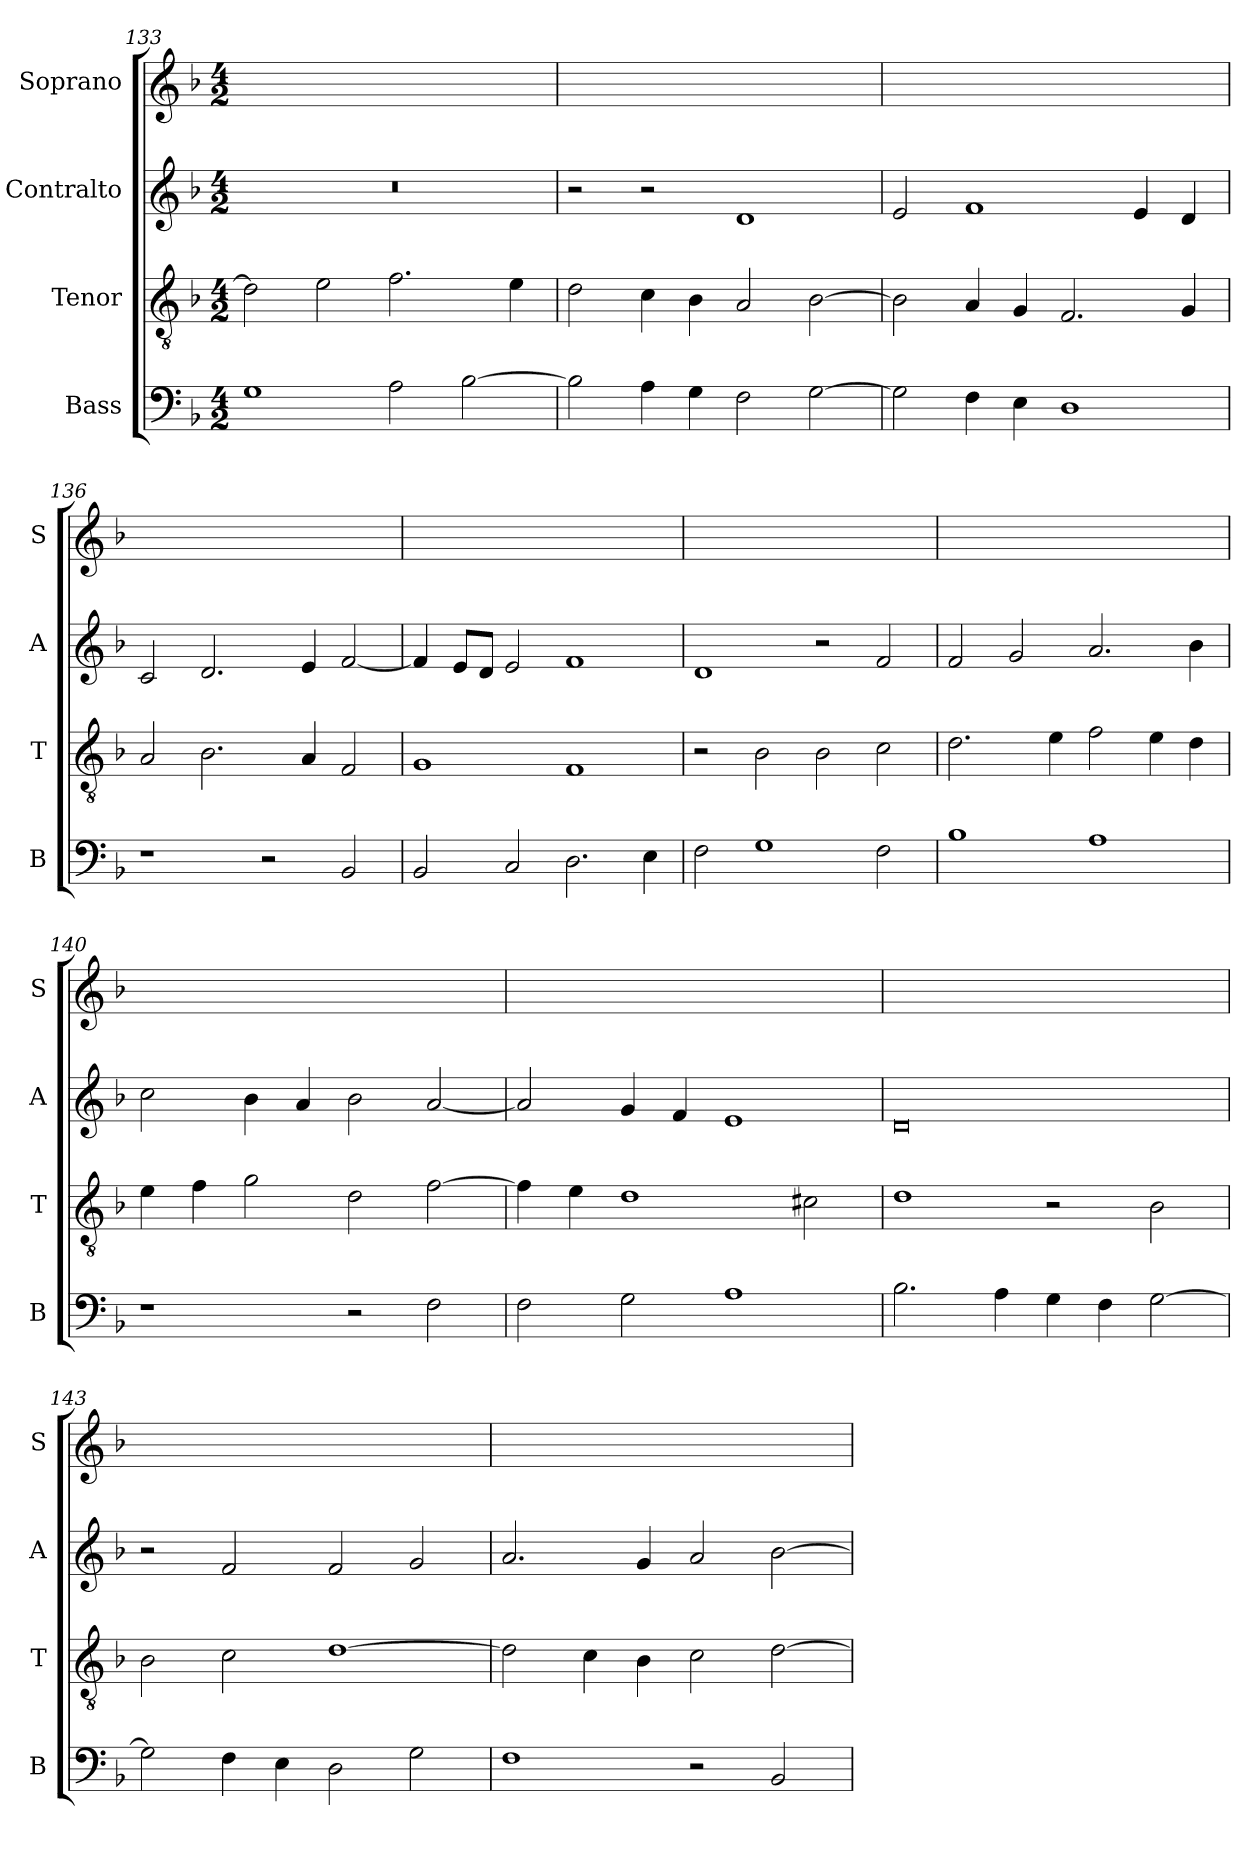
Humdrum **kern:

**kern	**kern	**kern	**kern
*part4	*part3	*part2	*part1
*staff4	*staff3	*staff2	*staff1
*I"Bass	*I"Tenor	*I"Contralto	*I"Soprano
*I'B	*I'T	*I'A	*I'S
*clefF4	*clefGv2	*clefG2	*clefG2
*k[b-]	*k[b-]	*k[b-]	*k[b-]
*G:dor	*G:dor	*G:dor	*G:dor
*M4/2	*M4/2	*M4/2	*M4/2
=133	=133	=133	=133
1G	2d]	0r	0ryy
.	2e	.	.
2A	2.f	.	.
[2B-	.	.	.
.	4e	.	.
=134	=134	=134	=134
2B-]	2d	2r	0ryy
4A	4c	2r	.
4G	4B-	.	.
2F	2A	1d	.
[2G	[2B-	.	.
=135	=135	=135	=135
2G]	2B-]	2e	0ryy
4F	4A	1f	.
4E	4G	.	.
1D	2.F	.	.
.	.	4e	.
.	4G	4d	.
=136	=136	=136	=136
1r	2A	2c	0ryy
.	2.B-	2.d	.
2r	.	.	.
.	4A	4e	.
2BB-	2F	[2f	.
=137	=137	=137	=137
2BB-	1G	4f]	0ryy
.	.	8e/L	.
.	.	8d/J	.
2C	.	2e	.
2.D	1F	1f	.
4E	.	.	.
=138	=138	=138	=138
2F	2r	1d	0ryy
1G	2B-	.	.
.	2B-	2r	.
2F	2c	2f	.
=139	=139	=139	=139
1B-	2.d	2f	0ryy
.	.	2g	.
.	4e	.	.
1A	2f	2.a	.
.	4e	.	.
.	4d	4b-	.
=140	=140	=140	=140
1r	4e	2cc	0ryy
.	4f	.	.
.	2g	4b-	.
.	.	4a	.
2r	2d	2b-	.
2F	[2f	[2a	.
=141	=141	=141	=141
2F	4f]	2a]	0ryy
.	4e	.	.
2G	1d	4g	.
.	.	4f	.
1A	.	1e	.
.	2c#X	.	.
=142	=142	=142	=142
2.B-	1d	0d	0ryy
4A	.	.	.
4G	2r	.	.
4F	.	.	.
[2G	2B-	.	.
=143	=143	=143	=143
2G]	2B-	2r	0ryy
4F	2c	2f	.
4E	.	.	.
2D	[1d	2f	.
2G	.	2g	.
=144	=144	=144	=144
1F	2d]	2.a	0ryy
.	4c	.	.
.	4B-	4g	.
2r	2c	2a	.
2BB-	[2d	[2b-	.
=	=	=	=
*-	*-	*-	*-
